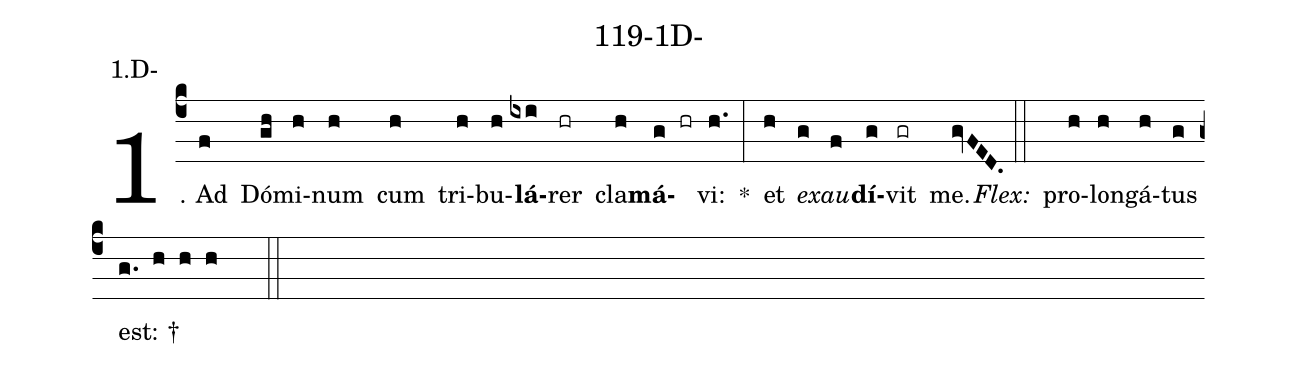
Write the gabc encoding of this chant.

name: 119-1D-;
annotation: 1.D-;
%%
(c4)1. Ad(f) Dó(gh)mi(h)num(h) cum(h) tri(h)bu(h)<b>lá</b>(ixi)rer(hr) cla(h)<b>má</b>(g hr)vi:(h.) *(:) et(h) <i>ex</i>(g)<i>au</i>(f)<b>dí</b>(g)vit(gr) me.(gvFED.) (::)
<i>Flex:</i>()  pro(h)lon(h)gá(h)tus(g) est: †(g. h h h  ::)
